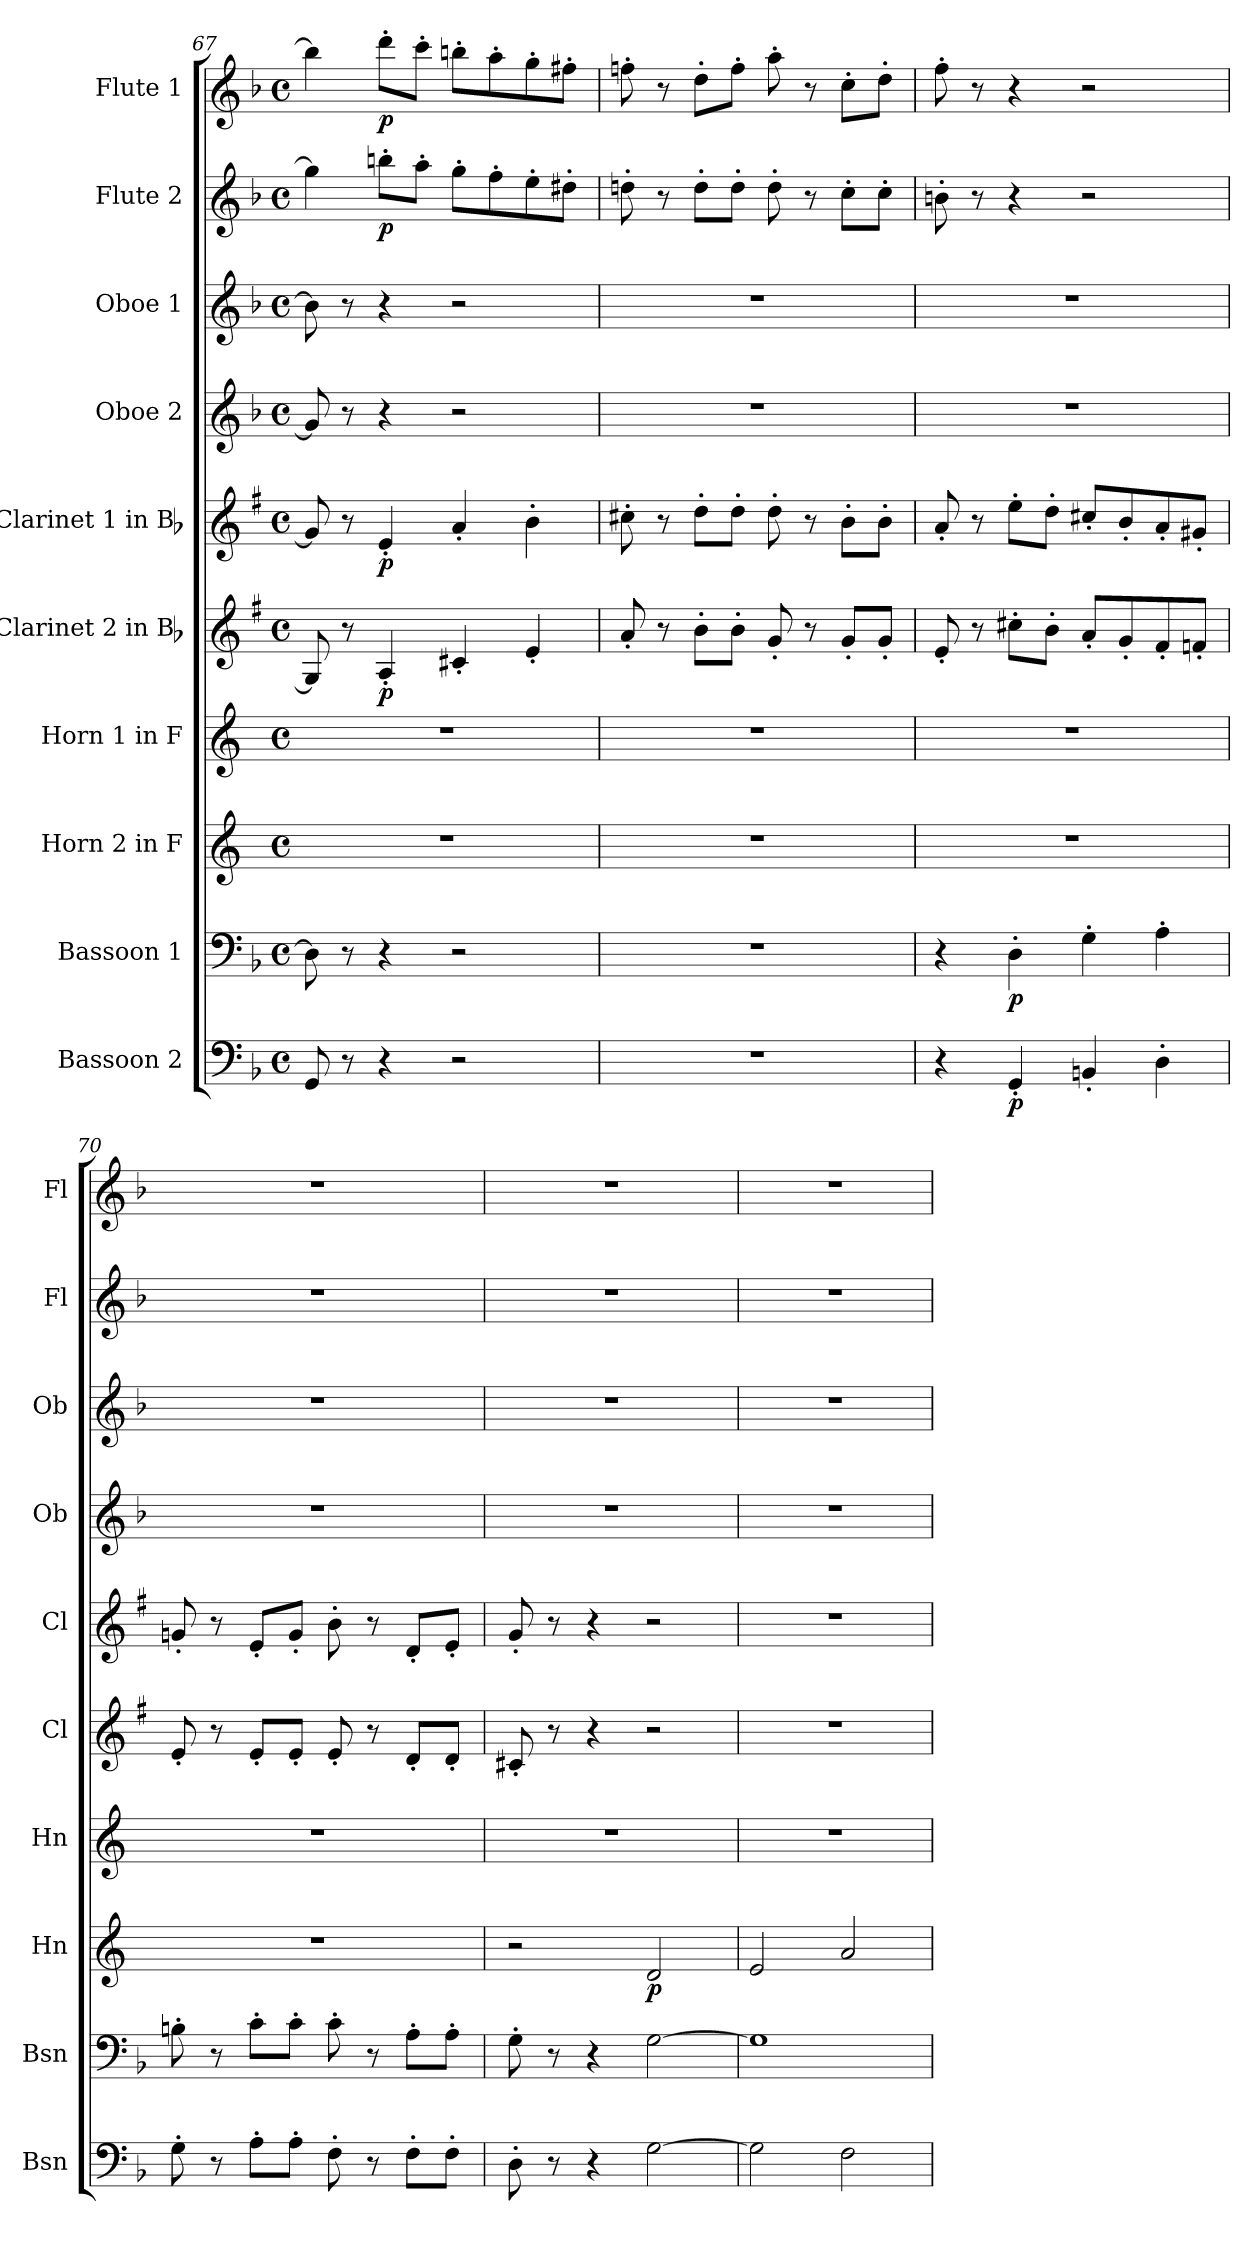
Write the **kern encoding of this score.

**kern	**dynam	**kern	**dynam	**kern	**dynam	**kern	**kern	**dynam	**kern	**dynam	**kern	**kern	**kern	**dynam	**kern	**dynam
*part10	*part10	*part9	*part9	*part8	*part8	*part7	*part6	*part6	*part5	*part5	*part4	*part3	*part2	*part2	*part1	*part1
*staff10	*staff10	*staff9	*staff9	*staff8	*staff8	*staff7	*staff6	*staff6	*staff5	*staff5	*staff4	*staff3	*staff2	*staff2	*staff1	*staff1
*I"Bassoon 2	*	*I"Bassoon 1	*	*I"Horn 2 in F	*	*I"Horn 1 in F	*I"Clarinet 2 in Bb	*	*I"Clarinet 1 in Bb	*	*I"Oboe 2	*I"Oboe 1	*I"Flute 2	*	*I"Flute 1	*
*I'Bsn	*	*I'Bsn	*	*I'Hn	*	*I'Hn	*I'Cl	*	*I'Cl	*	*I'Ob	*I'Ob	*I'Fl	*	*I'Fl	*
!!LO:LB:g=z
*clefF4	*	*clefF4	*	*clefG2	*	*clefG2	*clefG2	*	*clefG2	*	*clefG2	*clefG2	*clefG2	*	*clefG2	*
*	*	*	*	*ITrd4c7	*	*ITrd4c7	*ITrd1c2	*	*ITrd1c2	*	*	*	*	*	*	*
*k[b-]	*	*k[b-]	*	*k[b-]	*	*k[b-]	*k[b-]	*	*k[b-]	*	*k[b-]	*k[b-]	*k[b-]	*	*k[b-]	*
*M4/4	*	*M4/4	*	*M4/4	*	*M4/4	*M4/4	*	*M4/4	*	*M4/4	*M4/4	*M4/4	*	*M4/4	*
*met(c)	*	*met(c)	*	*met(c)	*	*met(c)	*met(c)	*	*met(c)	*	*met(c)	*met(c)	*met(c)	*	*met(c)	*
=67	=67	=67	=67	=67	=67	=67	=67	=67	=67	=67	=67	=67	=67	=67	=67	=67
8GG/	.	8D\]	.	1r	.	1r	8F/]	.	8f/]	.	8g/]	8bn\]	4gg\]	.	4bb\]	.
8r	.	8r	.	.	.	.	8r	.	8r	.	8r	8r	.	.	.	.
!	!	!	!	!	!	!	!	!LO:DY:b	!	!LO:DY:b	!	!	!	!LO:DY:b	!	!LO:DY:b
4r	.	4r	.	.	.	.	4G'/	p	4d'/	p	4r	4r	8bbn'\L	p	8ddd'\L	p
.	.	.	.	.	.	.	.	.	.	.	.	.	8aa'\J	.	8ccc'\J	.
2r	.	2r	.	.	.	.	4Bn'/	.	4g'/	.	2r	2r	8gg'\L	.	8bbn'\L	.
.	.	.	.	.	.	.	.	.	.	.	.	.	8ff'\	.	8aa'\	.
.	.	.	.	.	.	.	4d'/	.	4a'\	.	.	.	8ee'\	.	8gg'\	.
.	.	.	.	.	.	.	.	.	.	.	.	.	8dd#X'\J	.	8ff#X'\J	.
=68	=68	=68	=68	=68	=68	=68	=68	=68	=68	=68	=68	=68	=68	=68	=68	=68
1r	.	1r	.	1r	.	1r	8g'/	.	8bn'\	.	1r	1r	8ddn'\	.	8ffn'\	.
.	.	.	.	.	.	.	8r	.	8r	.	.	.	8r	.	8r	.
.	.	.	.	.	.	.	8a'\L	.	8cc'\L	.	.	.	8dd'\L	.	8dd'\L	.
.	.	.	.	.	.	.	8a'\J	.	8cc'\J	.	.	.	8dd'\J	.	8ff'\J	.
.	.	.	.	.	.	.	8f'/	.	8cc'\	.	.	.	8dd'\	.	8aa'\	.
.	.	.	.	.	.	.	8r	.	8r	.	.	.	8r	.	8r	.
.	.	.	.	.	.	.	8f'/L	.	8a'\L	.	.	.	8cc'\L	.	8cc'\L	.
.	.	.	.	.	.	.	8f'/J	.	8a'\J	.	.	.	8cc'\J	.	8dd'\J	.
=69	=69	=69	=69	=69	=69	=69	=69	=69	=69	=69	=69	=69	=69	=69	=69	=69
4r	.	4r	.	1r	.	1r	8d'/	.	8g'/	.	1r	1r	8bn'\	.	8ff'\	.
.	.	.	.	.	.	.	8r	.	8r	.	.	.	8r	.	8r	.
!	!LO:DY:b	!	!LO:DY:b	!	!	!	!	!	!	!	!	!	!	!	!	!
4GG'/	p	4D'\	p	.	.	.	8bn'\L	.	8dd'\L	.	.	.	4r	.	4r	.
.	.	.	.	.	.	.	8a'\J	.	8cc'\J	.	.	.	.	.	.	.
4BBn'/	.	4G'\	.	.	.	.	8g'/L	.	8bn'/L	.	.	.	2r	.	2r	.
.	.	.	.	.	.	.	8f'/	.	8a'/	.	.	.	.	.	.	.
4D'\	.	4A'\	.	.	.	.	8e'/	.	8g'/	.	.	.	.	.	.	.
.	.	.	.	.	.	.	8e-X'/J	.	8f#X'/J	.	.	.	.	.	.	.
=70	=70	=70	=70	=70	=70	=70	=70	=70	=70	=70	=70	=70	=70	=70	=70	=70
8G'\	.	8Bn'\	.	1r	.	1r	8d'/	.	8fn'/	.	1r	1r	1r	.	1r	.
8r	.	8r	.	.	.	.	8r	.	8r	.	.	.	.	.	.	.
8A'\L	.	8c'\L	.	.	.	.	8d'/L	.	8d'/L	.	.	.	.	.	.	.
8A'\J	.	8c'\J	.	.	.	.	8d'/J	.	8f'/J	.	.	.	.	.	.	.
8F'\	.	8c'\	.	.	.	.	8d'/	.	8a'\	.	.	.	.	.	.	.
8r	.	8r	.	.	.	.	8r	.	8r	.	.	.	.	.	.	.
8F'\L	.	8A'\L	.	.	.	.	8c'/L	.	8c'/L	.	.	.	.	.	.	.
8F'\J	.	8A'\J	.	.	.	.	8c'/J	.	8d'/J	.	.	.	.	.	.	.
=71	=71	=71	=71	=71	=71	=71	=71	=71	=71	=71	=71	=71	=71	=71	=71	=71
8D'\	.	8G'\	.	2r	.	1r	8Bn'/	.	8f'/	.	1r	1r	1r	.	1r	.
8r	.	8r	.	.	.	.	8r	.	8r	.	.	.	.	.	.	.
4r	.	4r	.	.	.	.	4r	.	4r	.	.	.	.	.	.	.
!	!	!	!	!	!LO:DY:b	!	!	!	!	!	!	!	!	!	!	!
[2G\	.	[2G\	.	2G/	p	.	2r	.	2r	.	.	.	.	.	.	.
=72	=72	=72	=72	=72	=72	=72	=72	=72	=72	=72	=72	=72	=72	=72	=72	=72
2G\]	.	1G]	.	2A/	.	1r	1r	.	1r	.	1r	1r	1r	.	1r	.
2F\	.	.	.	2d/	.	.	.	.	.	.	.	.	.	.	.	.
=	=	=	=	=	=	=	=	=	=	=	=	=	=	=	=	=
*-	*-	*-	*-	*-	*-	*-	*-	*-	*-	*-	*-	*-	*-	*-	*-	*-
